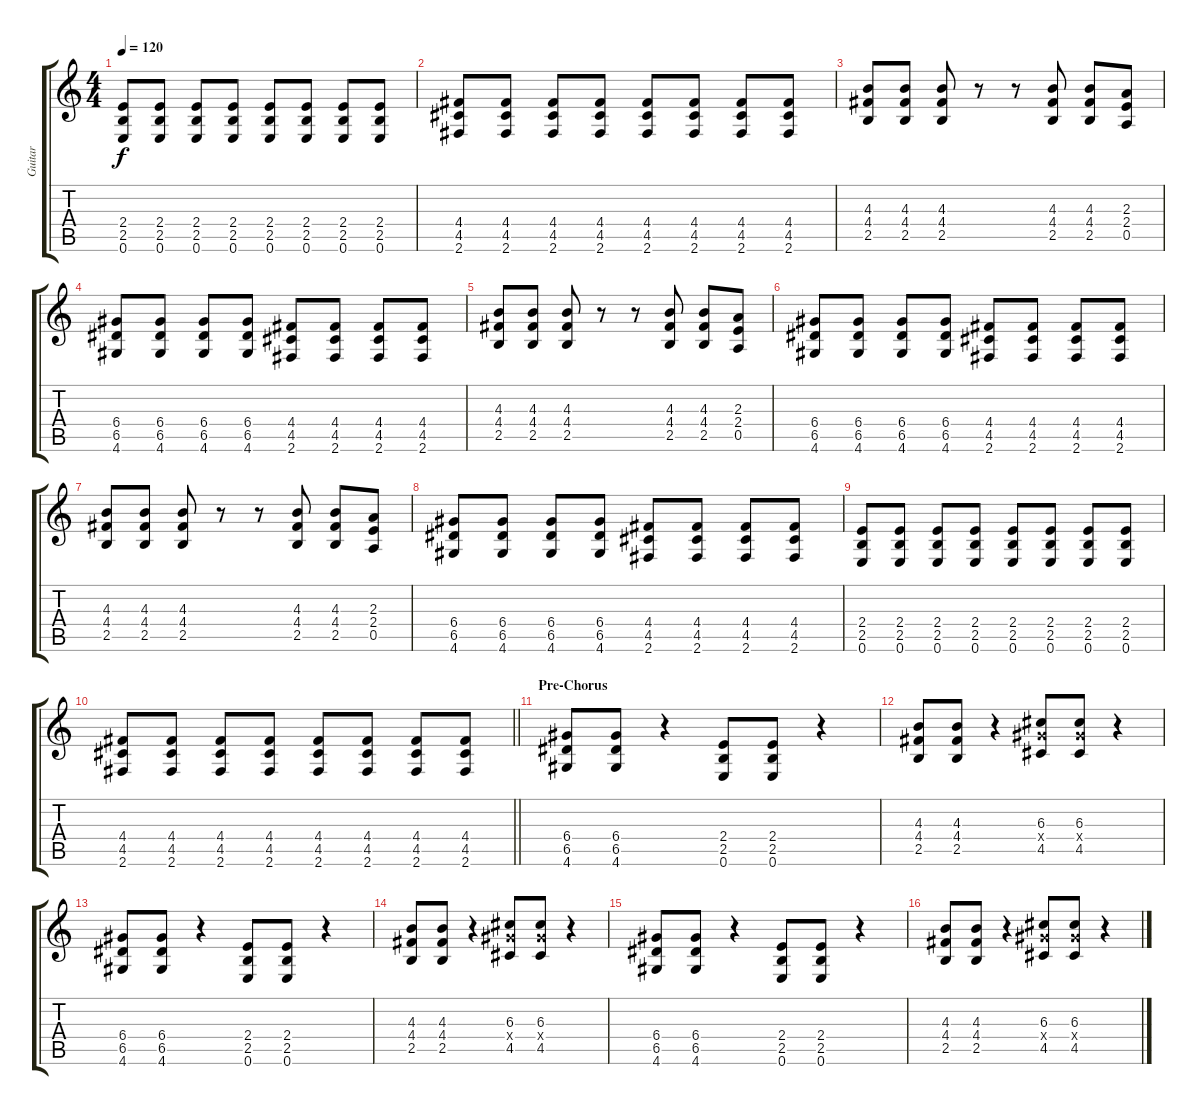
\track ("Guitar" "Guitar") {instrument distortionguitar}
\staff {score tabs}
\tuning (E4 B3 G3 D3 A2 E2) {hide}
\ts (4 4)
\tempo 120
\clef g2
\ks c
(2.4 2.5 0.6).8{dy f} (2.4 2.5 0.6).8 (2.4 2.5 0.6).8 (2.4 2.5 0.6).8 (2.4 2.5 0.6).8 (2.4 2.5 0.6).8 (2.4 2.5 0.6).8 (2.4 2.5 0.6).8 |
(4.4 4.5 2.6).8 (4.4 4.5 2.6).8 (4.4 4.5 2.6).8 (4.4 4.5 2.6).8 (4.4 4.5 2.6).8 (4.4 4.5 2.6).8 (4.4 4.5 2.6).8 (4.4 4.5 2.6).8 |
(4.3 4.4 2.5).8 (4.3 4.4 2.5).8 (4.3 4.4 2.5).8 r.8 r.8 (4.3 4.4 2.5).8 (4.3 4.4 2.5).8 (2.3 2.4 0.5).8 |
(6.4 6.5 4.6).8 (6.4 6.5 4.6).8 (6.4 6.5 4.6).8 (6.4 6.5 4.6).8 (4.4 4.5 2.6).8 (4.4 4.5 2.6).8 (4.4 4.5 2.6).8 (4.4 4.5 2.6).8 |
(4.3 4.4 2.5).8 (4.3 4.4 2.5).8 (4.3 4.4 2.5).8 r.8 r.8 (4.3 4.4 2.5).8 (4.3 4.4 2.5).8 (2.3 2.4 0.5).8 |
(6.4 6.5 4.6).8 (6.4 6.5 4.6).8 (6.4 6.5 4.6).8 (6.4 6.5 4.6).8 (4.4 4.5 2.6).8 (4.4 4.5 2.6).8 (4.4 4.5 2.6).8 (4.4 4.5 2.6).8 |
(4.3 4.4 2.5).8 (4.3 4.4 2.5).8 (4.3 4.4 2.5).8 r.8 r.8 (4.3 4.4 2.5).8 (4.3 4.4 2.5).8 (2.3 2.4 0.5).8 |
(6.4 6.5 4.6).8 (6.4 6.5 4.6).8 (6.4 6.5 4.6).8 (6.4 6.5 4.6).8 (4.4 4.5 2.6).8 (4.4 4.5 2.6).8 (4.4 4.5 2.6).8 (4.4 4.5 2.6).8 |
(2.4 2.5 0.6).8 (2.4 2.5 0.6).8 (2.4 2.5 0.6).8 (2.4 2.5 0.6).8 (2.4 2.5 0.6).8 (2.4 2.5 0.6).8 (2.4 2.5 0.6).8 (2.4 2.5 0.6).8 |
\barLineRight lightlight
(4.4 4.5 2.6).8 (4.4 4.5 2.6).8 (4.4 4.5 2.6).8 (4.4 4.5 2.6).8 (4.4 4.5 2.6).8 (4.4 4.5 2.6).8 (4.4 4.5 2.6).8 (4.4 4.5 2.6).8 |
\section ("" "Pre-Chorus")
(6.4 6.5 4.6).8 (6.4 6.5 4.6).8 r.4 (2.4 2.5 0.6).8 (2.4 2.5 0.6).8 r.4 |
(4.3 4.4 2.5).8 (4.3 4.4 2.5).8 r.4 (6.3 6.4{x} 4.5).8 (6.3 6.4{x} 4.5).8 r.4 |
(6.4 6.5 4.6).8 (6.4 6.5 4.6).8 r.4 (2.4 2.5 0.6).8 (2.4 2.5 0.6).8 r.4 |
(4.3 4.4 2.5).8 (4.3 4.4 2.5).8 r.4 (6.3 6.4{x} 4.5).8 (6.3 6.4{x} 4.5).8 r.4 |
(6.4 6.5 4.6).8 (6.4 6.5 4.6).8 r.4 (2.4 2.5 0.6).8 (2.4 2.5 0.6).8 r.4 |
(4.3 4.4 2.5).8 (4.3 4.4 2.5).8 r.4 (6.3 6.4{x} 4.5).8 (6.3 6.4{x} 4.5).8 r.4
